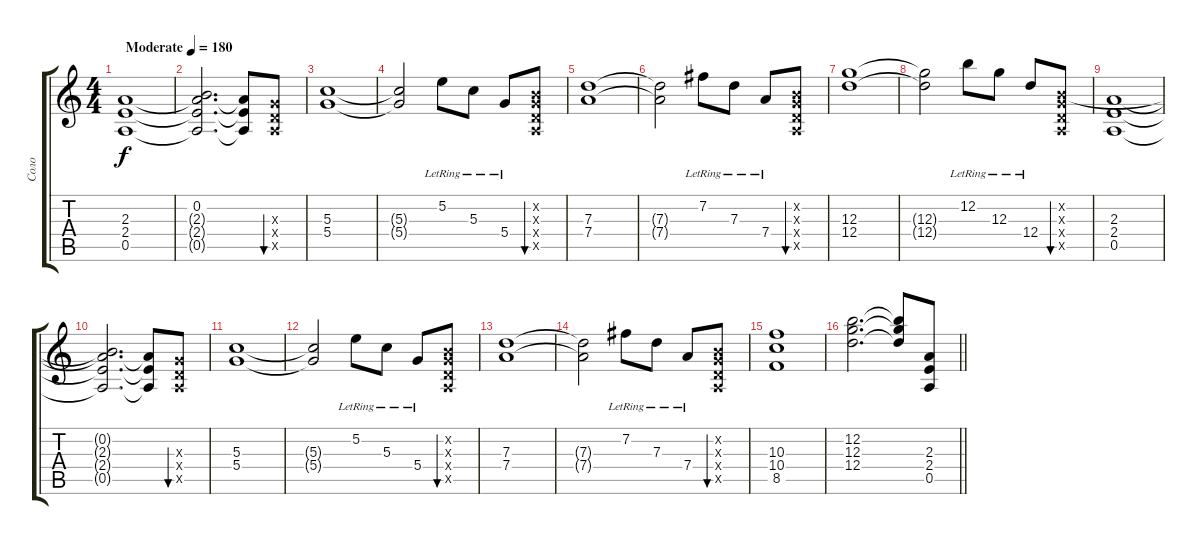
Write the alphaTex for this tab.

\track ("Соло" "Соло") {instrument distortionguitar}
\staff {score tabs}
\tuning (E4 B3 G3 D3 A2 E2) {hide}
\ts (4 4)
\tempo (180 "Moderate")
\clef g2
\ks c
(2.3 2.4 0.5).1{dy f instrument distortionguitar} |
(0.2 2.3{t} 2.4{t} 0.5{t}).2{d} (2.3{t} 2.4{t} 0.5{t}).8 (0.3{x} 0.4{x} 0.5{x}).8{bu 60} |
(5.3 5.4).1 |
(5.3{t} 5.4{t}).2 5.2{lr}.8 5.3{lr}.8 5.4{lr}.8 (0.2{x} 0.3{x} 0.4{x} 0.5{x}).8{bu 60} |
(7.3 7.4).1 |
(7.3{t} 7.4{t}).2 7.2{lr}.8 7.3{lr}.8 7.4{lr}.8 (0.2{x} 0.3{x} 0.4{x} 0.5{x}).8{bu 60} |
(12.3 12.4).1 |
(12.3{t} 12.4{t}).2 12.2{lr}.8 12.3{lr}.8 12.4{lr}.8 (0.2{x} 0.3{x} 0.4{x} 0.5{x}).8{bu 60} |
(2.3 2.4 0.5).1 |
(0.2{t} 2.3{t} 2.4{t} 0.5{t}).2{d} (2.3{t} 2.4{t} 0.5{t}).8 (0.3{x} 0.4{x} 0.5{x}).8{bu 60} |
(5.3 5.4).1 |
(5.3{t} 5.4{t}).2 5.2{lr}.8 5.3{lr}.8 5.4{lr}.8 (0.2{x} 0.3{x} 0.4{x} 0.5{x}).8{bu 60} |
(7.3 7.4).1 |
(7.3{t} 7.4{t}).2 7.2{lr}.8 7.3{lr}.8 7.4{lr}.8 (0.2{x} 0.3{x} 0.4{x} 0.5{x}).8{bu 60} |
(10.3 10.4 8.5).1 |
\barLineRight lightlight
(12.2 12.3 12.4).2{d} (12.2{t} 12.3{t} 12.4{t}).8 (2.3 2.4 0.5).8
